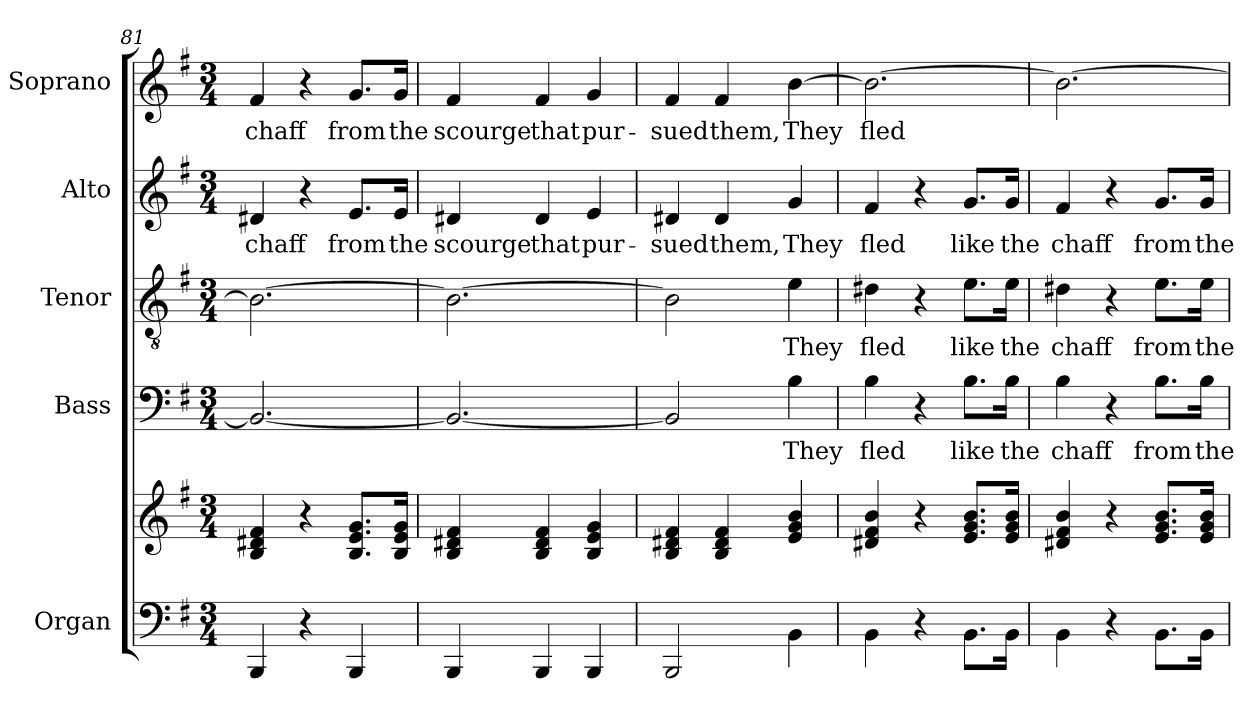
**kern	**kern	**kern	**text	**kern	**text	**kern	**text	**kern	**text
*part5	*part5	*part4	*part4	*part3	*part3	*part2	*part2	*part1	*part1
*staff6	*staff5	*staff4	*staff4	*staff3	*staff3	*staff2	*staff2	*staff1	*staff1
*I"Organ	*	*I"Bass	*	*I"Tenor	*	*I"Alto	*	*I"Soprano	*
*I'Org.	*	*I'B.	*	*I'T.	*	*I'A.	*	*I'S.	*
*clefF4	*clefG2	*clefF4	*	*clefGv2	*	*clefG2	*	*clefG2	*
*	*	*	*	*ITrd7c12	*	*	*	*	*
*k[f#]	*k[f#]	*k[f#]	*	*k[f#]	*	*k[f#]	*	*k[f#]	*
*G:	*G:	*G:	*	*G:	*	*G:	*	*G:	*
*M3/4	*M3/4	*M3/4	*	*M3/4	*	*M3/4	*	*M3/4	*
=81	=81	=81	=81	=81	=81	=81	=81	=81	=81
!	!	!	!	!	!	!	!LO:LY:b:color=#000000	!	!
!	!	!	!	!	!	!	!	!	!LO:LY:b:color=#000000
4BBBi/	4Bi/ 4d#Xi 4f#i	2.BBi/_<	.	2.BBi\_>	.	4d#Xi/	chaff	4f#i/	chaff
4r	4r	.	.	.	.	4r	.	4r	.
!	!	!	!	!	!	!	!LO:LY:b:color=#000000	!	!
!	!	!	!	!	!	!	!	!	!LO:LY:b:color=#000000
4BBBi/	8.Bi/ 8.ei 8.giL	.	.	.	.	8.ei/L	from	8.gi/L	from
!	!	!	!	!	!	!	!LO:LY:b:color=#000000	!	!
!	!	!	!	!	!	!	!	!	!LO:LY:b:color=#000000
.	16Bi/ 16ei 16giJk	.	.	.	.	16ei/Jk	the	16gi/Jk	the
=82	=82	=82	=82	=82	=82	=82	=82	=82	=82
!	!	!	!	!	!	!	!LO:LY:b:color=#000000	!	!
!	!	!	!	!	!	!	!	!	!LO:LY:b:color=#000000
4BBBi/	4Bi/ 4d#Xi 4f#i	2.BBi/_<	.	2.BBi\_>	.	4d#Xi/	scourge	4f#i/	scourge
!	!	!	!	!	!	!	!LO:LY:b:color=#000000	!	!
!	!	!	!	!	!	!	!	!	!LO:LY:b:color=#000000
4BBBi/	4Bi/ 4d#i 4f#i	.	.	.	.	4d#i/	that	4f#i/	that
!	!	!	!	!	!	!	!LO:LY:b:color=#000000	!	!
!	!	!	!	!	!	!	!	!	!LO:LY:b:color=#000000
4BBBi/	4Bi/ 4ei 4gi	.	.	.	.	4ei/	pur-	4gi/	pur-
!!LO:LB:g=z
=83	=83	=83	=83	=83	=83	=83	=83	=83	=83
!	!	!	!	!	!	!	!LO:LY:b:color=#000000	!	!
!	!	!	!	!	!	!	!	!	!LO:LY:b:color=#000000
2BBBi/	4Bi/ 4d#Xi 4f#i	2BBi/]	.	2BBi\]	.	4d#Xi/	-sued	4f#i/	-sued
!	!	!	!	!	!	!	!LO:LY:b:color=#000000	!	!
!	!	!	!	!	!	!	!	!	!LO:LY:b:color=#000000
.	4Bi/ 4d#i 4f#i	.	.	.	.	4d#i/	them,	4f#i/	them,
!	!	!	!LO:LY:b:color=#000000	!	!	!	!	!	!
!	!	!	!	!	!LO:LY:b:color=#000000	!	!	!	!
!	!	!	!	!	!	!	!LO:LY:b:color=#000000	!	!
!	!	!	!	!	!	!	!	!	!LO:LY:b:color=#000000
4BBi\	4ei/ 4gi 4bi	4Bi\	They	4Ei\	They	4gi/	They	[>4bi\	They
=84	=84	=84	=84	=84	=84	=84	=84	=84	=84
!	!	!	!LO:LY:b:color=#000000	!	!	!	!	!	!
!	!	!	!	!	!LO:LY:b:color=#000000	!	!	!	!
!	!	!	!	!	!	!	!LO:LY:b:color=#000000	!	!
!	!	!	!	!	!	!	!	!	!LO:LY:b:color=#000000
4BBi\	4d#Xi/ 4f#i 4bi	4Bi\	fled	4D#Xi\	fled	4f#i/	fled	2.bi\_>	fled
4r	4r	4r	.	4r	.	4r	.	.	.
!	!	!	!LO:LY:b:color=#000000	!	!	!	!	!	!
!	!	!	!	!	!LO:LY:b:color=#000000	!	!	!	!
!	!	!	!	!	!	!	!LO:LY:b:color=#000000	!	!
8.BBi\L	8.ei/ 8.gi 8.biL	8.Bi\L	like	8.Ei\L	like	8.gi/L	like	.	.
!	!	!	!LO:LY:b:color=#000000	!	!	!	!	!	!
!	!	!	!	!	!LO:LY:b:color=#000000	!	!	!	!
!	!	!	!	!	!	!	!LO:LY:b:color=#000000	!	!
16BBi\Jk	16ei/ 16gi 16biJk	16Bi\Jk	the	16Ei\Jk	the	16gi/Jk	the	.	.
=85	=85	=85	=85	=85	=85	=85	=85	=85	=85
!	!	!	!LO:LY:b:color=#000000	!	!	!	!	!	!
!	!	!	!	!	!LO:LY:b:color=#000000	!	!	!	!
!	!	!	!	!	!	!	!LO:LY:b:color=#000000	!	!
4BBi\	4d#Xi/ 4f#i 4bi	4Bi\	chaff	4D#Xi\	chaff	4f#i/	chaff	2.bi\_>	.
4r	4r	4r	.	4r	.	4r	.	.	.
!	!	!	!LO:LY:b:color=#000000	!	!	!	!	!	!
!	!	!	!	!	!LO:LY:b:color=#000000	!	!	!	!
!	!	!	!	!	!	!	!LO:LY:b:color=#000000	!	!
8.BBi\L	8.ei/ 8.gi 8.biL	8.Bi\L	from	8.Ei\L	from	8.gi/L	from	.	.
!	!	!	!LO:LY:b:color=#000000	!	!	!	!	!	!
!	!	!	!	!	!LO:LY:b:color=#000000	!	!	!	!
!	!	!	!	!	!	!	!LO:LY:b:color=#000000	!	!
16BBi\Jk	16ei/ 16gi 16biJk	16Bi\Jk	the	16Ei\Jk	the	16gi/Jk	the	.	.
=	=	=	=	=	=	=	=	=	=
*-	*-	*-	*-	*-	*-	*-	*-	*-	*-
